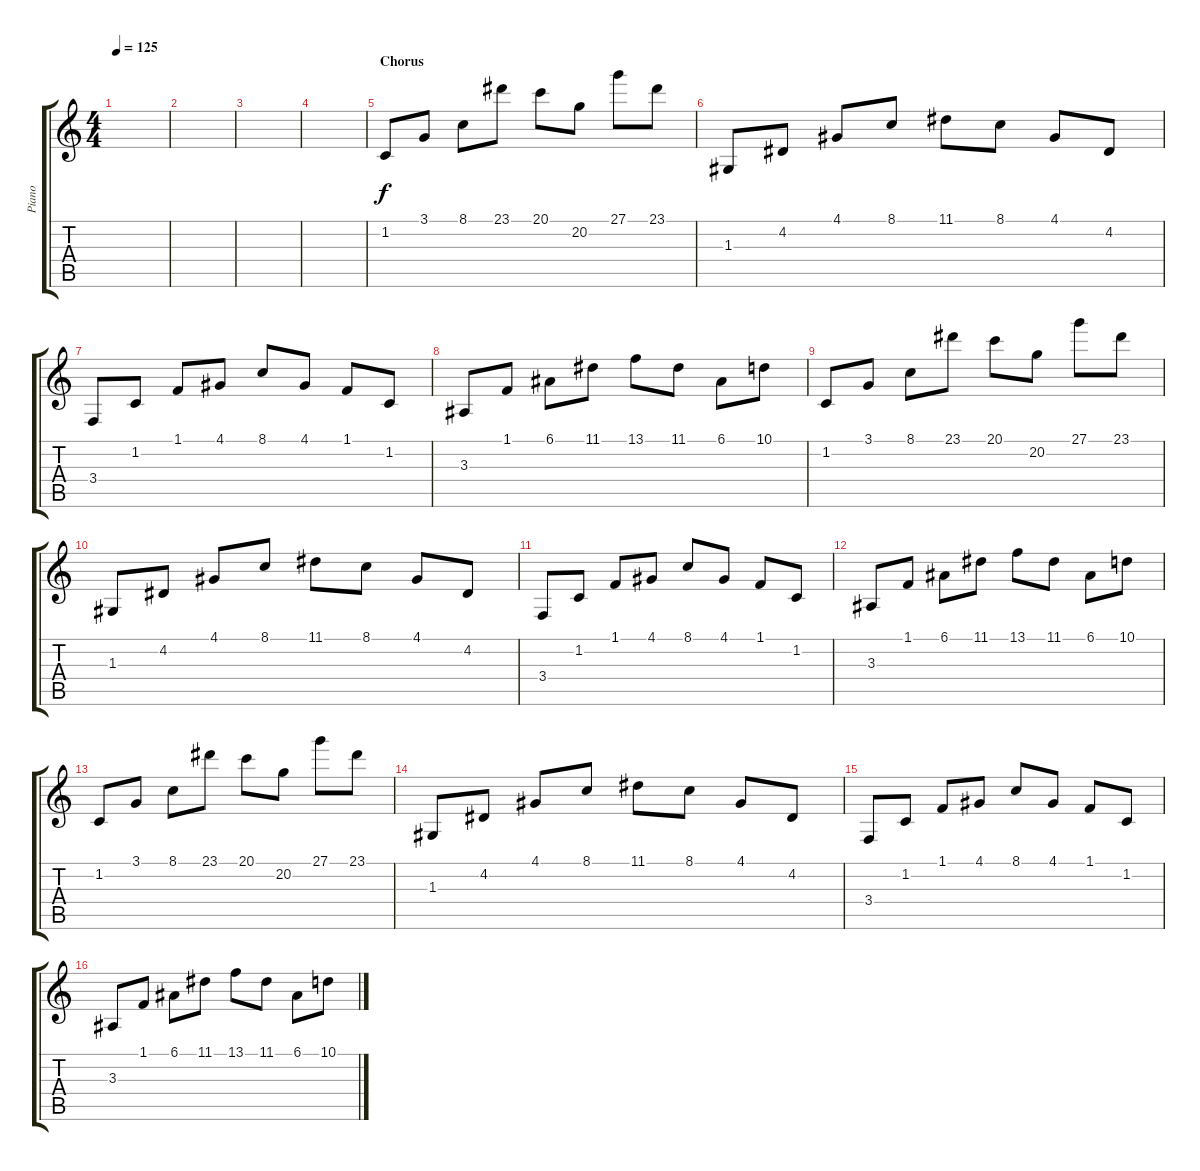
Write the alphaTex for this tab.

\track ("Piano" "Piano") {instrument brightacousticpiano}
\staff {score tabs}
\tuning (E4 B3 G3 D3 A2 E2) {hide}
\ts (4 4)
\tempo 125
\clef g2
\ks c
|
|
|
|
\section ("" "Chorus")
1.2.8 3.1.8 8.1.8 23.1.8 20.1.8 20.2.8 27.1.8 23.1.8 |
1.3.8 4.2.8 4.1.8 8.1.8 11.1.8 8.1.8 4.1.8 4.2.8 |
3.4.8 1.2.8 1.1.8 4.1.8 8.1.8 4.1.8 1.1.8 1.2.8 |
3.3.8 1.1.8 6.1.8 11.1.8 13.1.8 11.1.8 6.1.8 10.1.8 |
1.2.8 3.1.8 8.1.8 23.1.8 20.1.8 20.2.8 27.1.8 23.1.8 |
1.3.8 4.2.8 4.1.8 8.1.8 11.1.8 8.1.8 4.1.8 4.2.8 |
3.4.8 1.2.8 1.1.8 4.1.8 8.1.8 4.1.8 1.1.8 1.2.8 |
3.3.8 1.1.8 6.1.8 11.1.8 13.1.8 11.1.8 6.1.8 10.1.8 |
1.2.8 3.1.8 8.1.8 23.1.8 20.1.8 20.2.8 27.1.8 23.1.8 |
1.3.8 4.2.8 4.1.8 8.1.8 11.1.8 8.1.8 4.1.8 4.2.8 |
3.4.8 1.2.8 1.1.8 4.1.8 8.1.8 4.1.8 1.1.8 1.2.8 |
3.3.8 1.1.8 6.1.8 11.1.8 13.1.8 11.1.8 6.1.8 10.1.8
